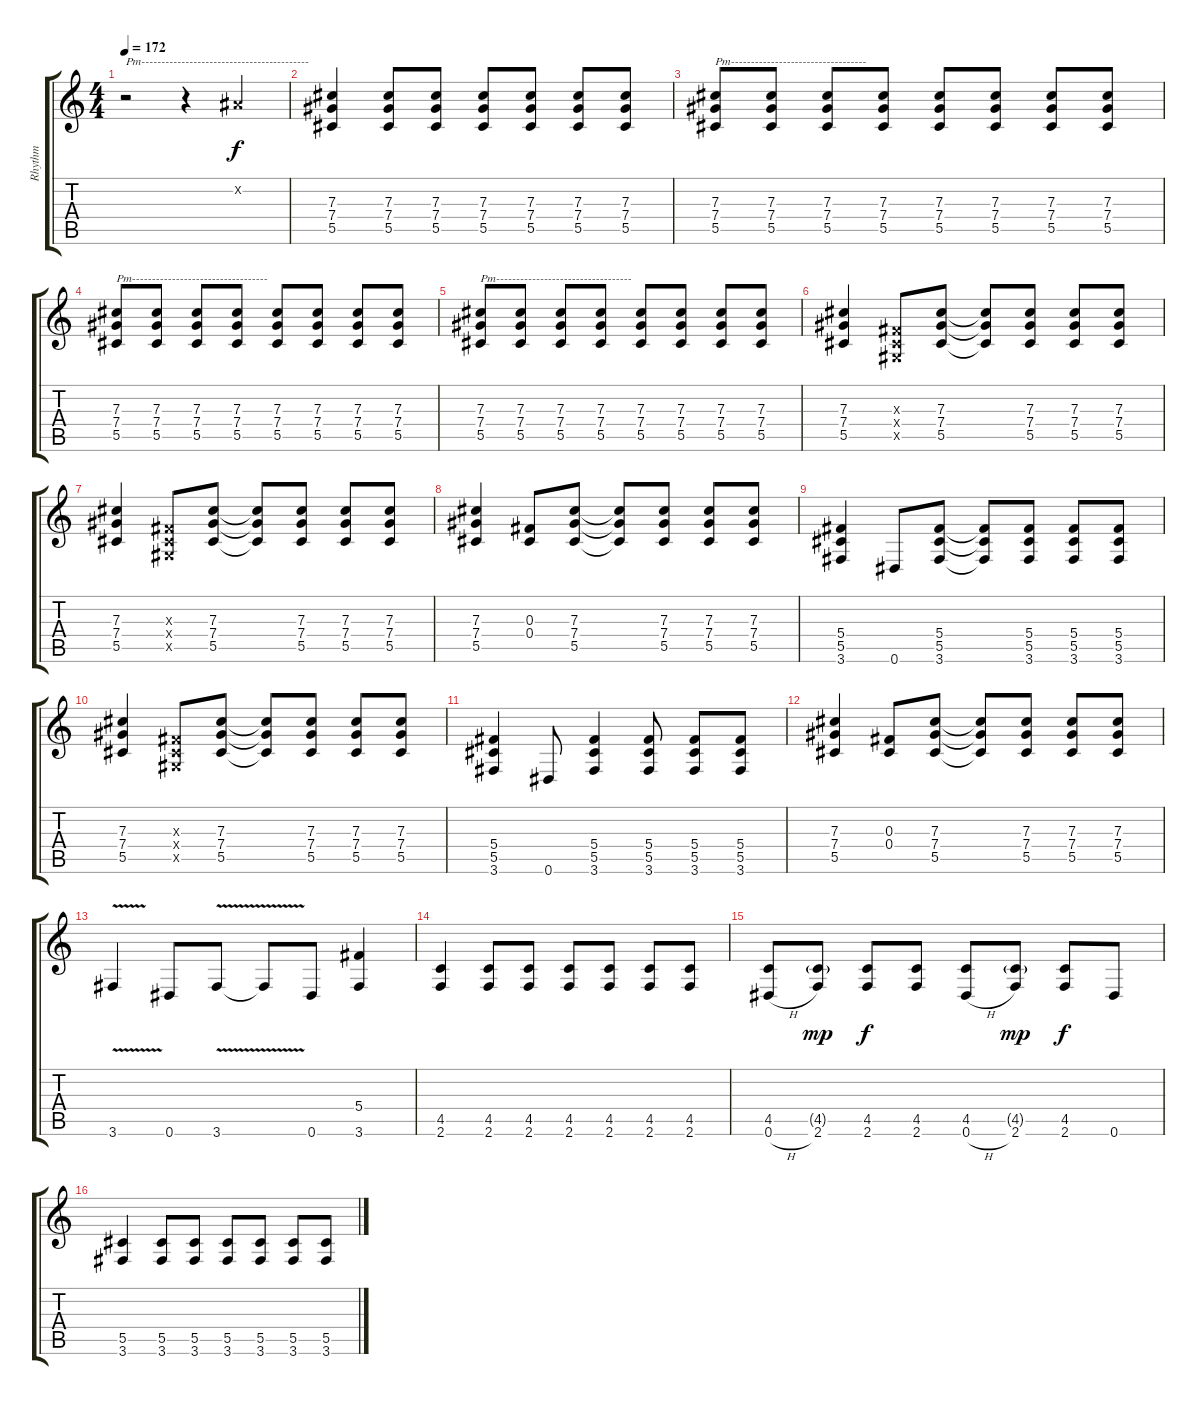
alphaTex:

\track ("Rhythm" "Rhythm") {instrument distortionguitar}
\staff {score tabs}
\tuning (Eb4 Bb3 Gb3 Db3 Ab2 Eb2) {hide}
\ts (4 4)
\tempo 172
\clef g2
\ks c
r.2{txt "Pm------------------------------------------" dy f instrument distortionguitar} r.4 0.2{x}.4 |
(7.3 7.4 5.5).4 (7.3 7.4 5.5).8 (7.3 7.4 5.5).8 (7.3 7.4 5.5).8 (7.3 7.4 5.5).8 (7.3 7.4 5.5).8 (7.3 7.4 5.5).8 |
(7.3 7.4 5.5).8{txt "Pm----------------------------------"} (7.3 7.4 5.5).8 (7.3 7.4 5.5).8 (7.3 7.4 5.5).8 (7.3 7.4 5.5).8 (7.3 7.4 5.5).8 (7.3 7.4 5.5).8 (7.3 7.4 5.5).8 |
(7.3 7.4 5.5).8{txt "Pm----------------------------------"} (7.3 7.4 5.5).8 (7.3 7.4 5.5).8 (7.3 7.4 5.5).8 (7.3 7.4 5.5).8 (7.3 7.4 5.5).8 (7.3 7.4 5.5).8 (7.3 7.4 5.5).8 |
(7.3 7.4 5.5).8{txt "Pm----------------------------------"} (7.3 7.4 5.5).8 (7.3 7.4 5.5).8 (7.3 7.4 5.5).8 (7.3 7.4 5.5).8 (7.3 7.4 5.5).8 (7.3 7.4 5.5).8 (7.3 7.4 5.5).8 |
(7.3 7.4 5.5).4 (0.3{x} 0.4{x} 0.5{x}).8 (7.3 7.4 5.5).8 (7.3{t} 7.4{t} 5.5{t}).8 (7.3 7.4 5.5).8 (7.3 7.4 5.5).8 (7.3 7.4 5.5).8 |
(7.3 7.4 5.5).4 (0.3{x} 0.4{x} 0.5{x}).8 (7.3 7.4 5.5).8 (7.3{t} 7.4{t} 5.5{t}).8 (7.3 7.4 5.5).8 (7.3 7.4 5.5).8 (7.3 7.4 5.5).8 |
(7.3 7.4 5.5).4 (0.3 0.4).8 (7.3 7.4 5.5).8 (7.3{t} 7.4{t} 5.5{t}).8 (7.3 7.4 5.5).8 (7.3 7.4 5.5).8 (7.3 7.4 5.5).8 |
(5.4 5.5 3.6).4 0.6.8 (5.4 5.5 3.6).8 (5.4{t} 5.5{t} 3.6{t}).8 (5.4 5.5 3.6).8 (5.4 5.5 3.6).8 (5.4 5.5 3.6).8 |
(7.3 7.4 5.5).4 (0.3{x} 0.4{x} 0.5{x}).8 (7.3 7.4 5.5).8 (7.3{t} 7.4{t} 5.5{t}).8 (7.3 7.4 5.5).8 (7.3 7.4 5.5).8 (7.3 7.4 5.5).8 |
(5.4 5.5 3.6).4 0.6.8 (5.4 5.5 3.6).4 (5.4 5.5 3.6).8 (5.4 5.5 3.6).8 (5.4 5.5 3.6).8 |
(7.3 7.4 5.5).4 (0.3 0.4).8 (7.3 7.4 5.5).8 (7.3{t} 7.4{t} 5.5{t}).8 (7.3 7.4 5.5).8 (7.3 7.4 5.5).8 (7.3 7.4 5.5).8 |
3.6{v}.4 0.6.8 3.6{v}.8 3.6{t}.8 0.6.8 (5.4 3.6).4 |
(4.5 2.6).4 (4.5 2.6).8 (4.5 2.6).8 (4.5 2.6).8 (4.5 2.6).8 (4.5 2.6).8 (4.5 2.6).8 |
(4.5 0.6{h}).8 (4.5{g} 2.6).8{dy mp} (4.5 2.6).8{dy f} (4.5 2.6).8 (4.5 0.6{h}).8 (4.5{g} 2.6).8{dy mp} (4.5 2.6).8{dy f} 0.6.8 |
(5.5 3.6).4 (5.5 3.6).8 (5.5 3.6).8 (5.5 3.6).8 (5.5 3.6).8 (5.5 3.6).8 (5.5 3.6).8
